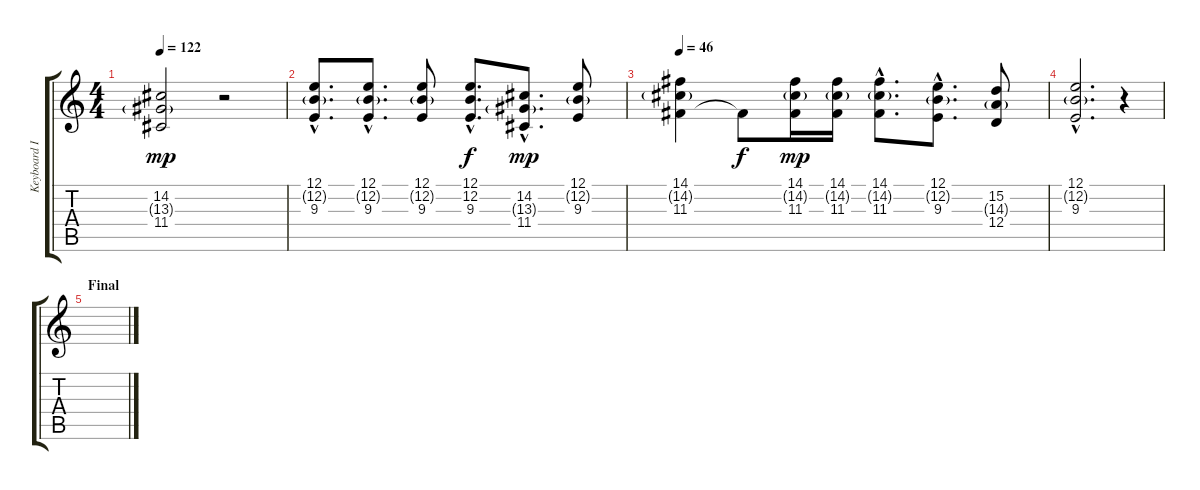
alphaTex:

\track ("Keyboard II" "Keyboard I") {instrument brightacousticpiano}
\staff {score tabs}
\tuning (E4 B3 G3 D3 A2 E2) {hide}
\ts (4 4)
\tempo 122
\clef g2
\ks c
(14.2 13.3{g} 11.4).2{dy mp} r.2 |
(12.1{hac} 12.2{g hac} 9.3{hac}).8{d} (12.1{hac} 12.2{g hac} 9.3{hac}).8{d} (12.1 12.2{g} 9.3).8 (12.1{hac} 12.2{hac} 9.3{hac}).8{d dy f} (14.2{hac} 13.3{g hac} 11.4{hac}).8{d dy mp} (12.1 12.2{g} 9.3).8 |
\tempo 46
(14.1 14.2{g} 11.3).4 11.3{t}.8{dy f} (14.1 14.2{g} 11.3).16{dy mp} (14.1 14.2{g} 11.3).16 (14.1{hac} 14.2{g hac} 11.3{hac}).8{d} (12.1{hac} 12.2{g hac} 9.3{hac}).8{d} (15.2 14.3{g} 12.4).8 |
(12.1{hac} 12.2{g hac} 9.3{hac}).2{d} r.4 |
\section ("" "Final")
